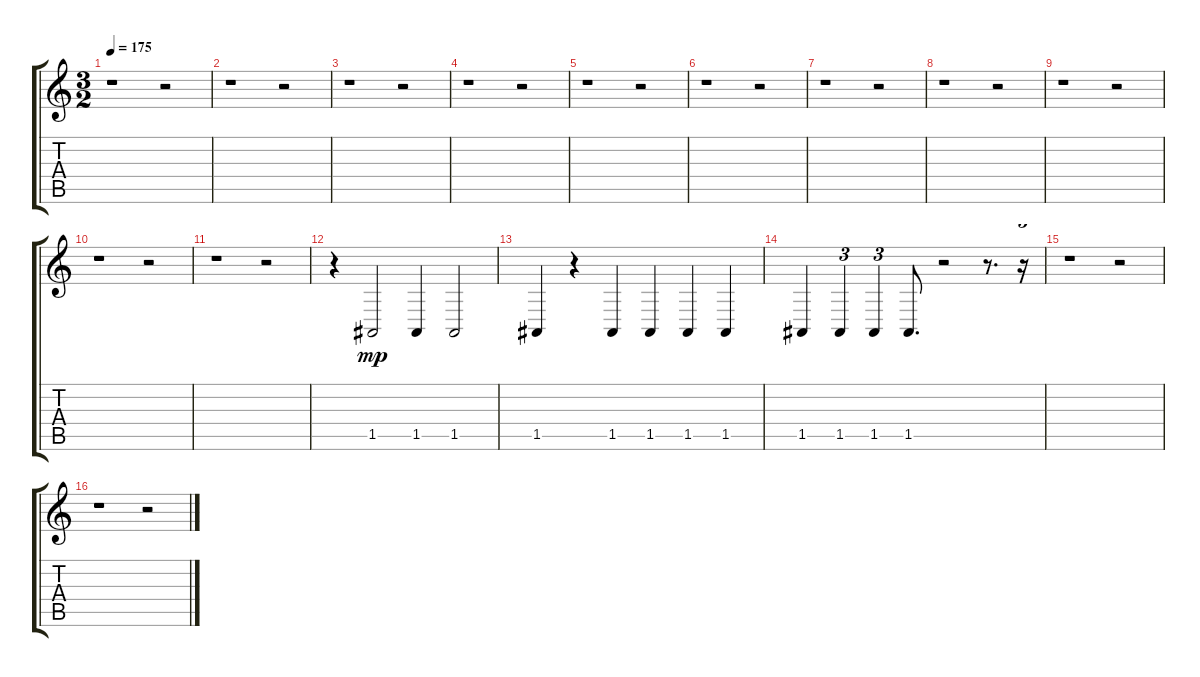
\track "" {instrument timpani}
\staff {score tabs}
\tuning (E4 B3 G3 D3 A2 E2) {hide}
\ts (3 2)
\tempo 175
\clef g2
\ks c
r.1{dy mp} r.2 |
r.1 r.2 |
r.1 r.2 |
r.1 r.2 |
r.1 r.2 |
r.1 r.2 |
r.1 r.2 |
r.1 r.2 |
r.1 r.2 |
r.1 r.2 |
r.1 r.2 |
r.4 1.5.2 1.5.4 1.5.2 |
1.5.4 r.4 1.5.4 1.5.4 1.5.4 1.5.4 |
1.5.4 1.5.4{tu (3 2)} 1.5.4{tu (3 2)} 1.5.8{d} r.2 r.8{d} r.16{tu (3 2)} |
r.1 r.2 |
r.1 r.2
